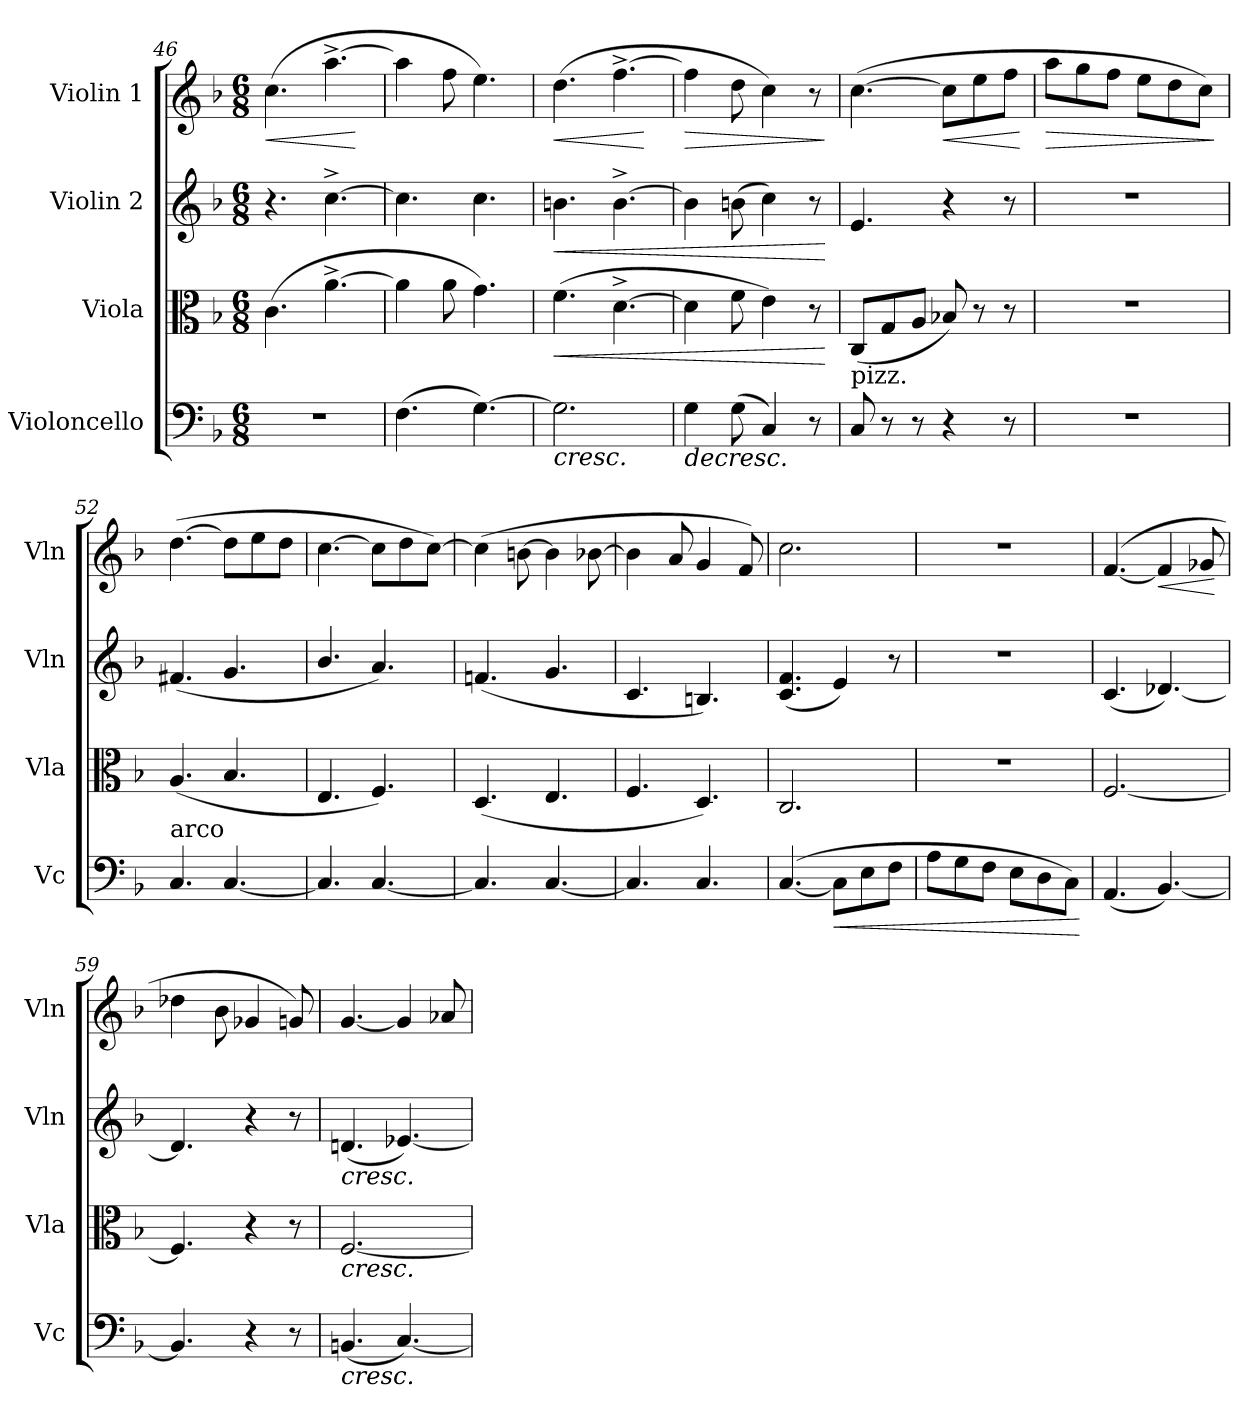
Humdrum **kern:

**kern	**dynam	**kern	**dynam	**kern	**dynam	**kern	**dynam
*part4	*part4	*part3	*part3	*part2	*part2	*part1	*part1
*staff4	*staff4	*staff3	*staff3	*staff2	*staff2	*staff1	*staff1
*I"Violoncello	*	*I"Viola	*	*I"Violin 2	*	*I"Violin 1	*
*I'Vc	*	*I'Vla	*	*I'Vln	*	*I'Vln	*
!!LO:LB:g=z
*clefF4	*	*clefC3	*	*clefG2	*	*clefG2	*
*k[b-]	*	*k[b-]	*	*k[b-]	*	*k[b-]	*
*M6/8	*	*M6/8	*	*M6/8	*	*M6/8	*
=46	=46	=46	=46	=46	=46	=46	=46
!	!	!	!	!	!	!	!LO:HP:b
2.r	.	(4.c\	.	4.r	.	(4.cc\	<
.	.	[4.a^\	.	[4.cc^\	.	[4.aa^\	.
.	.	.	.	.	.	.	[
=47	=47	=47	=47	=47	=47	=47	=47
(4.F\	.	4a\]	.	4.cc\]	.	4aa\]	.
.	.	8a\	.	.	.	8ff\	.
[4.G\)	.	4.g\)	.	4.cc\	.	4.ee\)	.
=48	=48	=48	=48	=48	=48	=48	=48
!	!LO:HP:b	!	!LO:HP:b	!	!LO:HP:b	!	!LO:HP:b
2.G\]	<	(4.f\	<	4.bn\	<	(4.dd\	<
.	.	[4.d^\	.	[4.b^\	.	[4.ff^\	.
.	.	.	.	.	.	.	[
=49	=49	=49	=49	=49	=49	=49	=49
!	!LO:HP:b	!	!	!	!	!	!LO:HP:b
4G\	>	4d\]	.	4b\]	.	4ff\]	>
(8G\	.	8f\	.	(8bn\	.	8dd\	.
4C/)	.	4e\)	.	4cc\)	.	4cc\)	.
8r	.	8r	.	8r	.	8r	.
.	[	.	[	.	[	.	]
=50	=50	=50	=50	=50	=50	=50	=50
!LO:TX:a:t=pizz.	!	!	!	!	!	!	!
8C/	.	(8C/L	.	4.e/	.	([4.cc\	.
8r	.	8G/	.	.	.	.	.
8r	.	8A/J	.	.	.	.	.
!	!	!	!	!	!	!	!LO:HP:b
4r	.	8B-X/)	.	4r	.	8cc\L]	<
.	.	8r	.	.	.	8ee\	.
8r	.	8r	.	8r	.	8ff\J	.
.	.	.	.	.	.	.	[
=51	=51	=51	=51	=51	=51	=51	=51
!	!	!	!	!	!	!	!LO:HP:b
2.r	.	2.r	.	2.r	.	8aa\L	>
.	.	.	.	.	.	8gg\	.
.	.	.	.	.	.	8ff\J	.
.	.	.	.	.	.	8ee\L	.
.	.	.	.	.	.	8dd\	.
.	.	.	.	.	.	8cc\J)	.
.	.	.	.	.	.	.	]
=52	=52	=52	=52	=52	=52	=52	=52
!LO:TX:a:t=arco	!	!	!	!	!	!	!
4.C/	.	(<4.A/	.	(<4.f#X/	.	([4.dd\	.
[4.C/	.	4.B-/	.	4.g/	.	8dd\L]	.
.	.	.	.	.	.	8ee\	.
.	.	.	.	.	.	8dd\J	.
=53	=53	=53	=53	=53	=53	=53	=53
4.C/]	.	4.E/	.	4.b-/	.	[4.cc\	.
[4.C/	.	4.F/)	.	4.a/)	.	8cc\L]	.
.	.	.	.	.	.	8dd\	.
.	.	.	.	.	.	[8cc\J)	.
=54	=54	=54	=54	=54	=54	=54	=54
4.C/]	.	(<4.D/	.	(<4.fn/	.	(4cc\]	.
.	.	.	.	.	.	[8bn\	.
[4.C/	.	4.E/	.	4.g/	.	4b\]	.
.	.	.	.	.	.	[8b-X\	.
=55	=55	=55	=55	=55	=55	=55	=55
4.C/]	.	4.F/	.	4.c/	.	4b-\]	.
.	.	.	.	.	.	8a/	.
4.C/	.	4.D/)	.	4.Bn/)	.	4g/	.
.	.	.	.	.	.	8f/)	.
=56	=56	=56	=56	=56	=56	=56	=56
([4.C/	.	2.C/	.	(4.c/ 4.f/	.	2.cc\	.
!	!LO:HP:b	!	!	!	!	!	!
8C\L]	<	.	.	4e/)	.	.	.
8E\	.	.	.	.	.	.	.
8F\J	.	.	.	8r	.	.	.
.	]	.	.	.	.	.	.
!!LO:LB:g=z
=57	=57	=57	=57	=57	=57	=57	=57
8A\L	.	2.r	.	2.r	.	2.r	.
8G\	.	.	.	.	.	.	.
8F\J	.	.	.	.	.	.	.
8E\L	.	.	.	.	.	.	.
8D\	.	.	.	.	.	.	.
8C\J)	.	.	.	.	.	.	.
.	[	.	.	.	.	.	.
!!LO:LB:g=z
=58	=58	=58	=58	=58	=58	=58	=58
(4.AA/	.	[2.F/	.	(4.c/	.	([4.f/	.
!	!	!	!	!	!	!	!LO:HP:b
[4.BB-/)	.	.	.	[4.d-X/)	.	4f/]	<
.	.	.	.	.	.	8g-X/	.
.	.	.	.	.	.	.	[
=59	=59	=59	=59	=59	=59	=59	=59
4.BB-/]	.	4.F/]	.	4.d-/]	.	4dd-X\	.
.	.	.	.	.	.	8b-\	.
4r	.	4r	.	4r	.	4g-X/	.
8r	.	8r	.	8r	.	8gn/)	.
=60	=60	=60	=60	=60	=60	=60	=60
!	!	!	!	!LO:TX:b:i:t=cresc.	!	!	!
!	!	!LO:TX:b:i:t=cresc.	!	!	!	!	!
!LO:TX:b:i:t=cresc.	!	!	!	!	!	!	!
(4.BBn/	.	[2.F/	.	(4.dn/	.	[4.g/	.
[4.C/)	.	.	.	[4.e-X/)	.	4g/]	.
.	.	.	.	.	.	8a-X/	.
=	=	=	=	=	=	=	=
*-	*-	*-	*-	*-	*-	*-	*-
